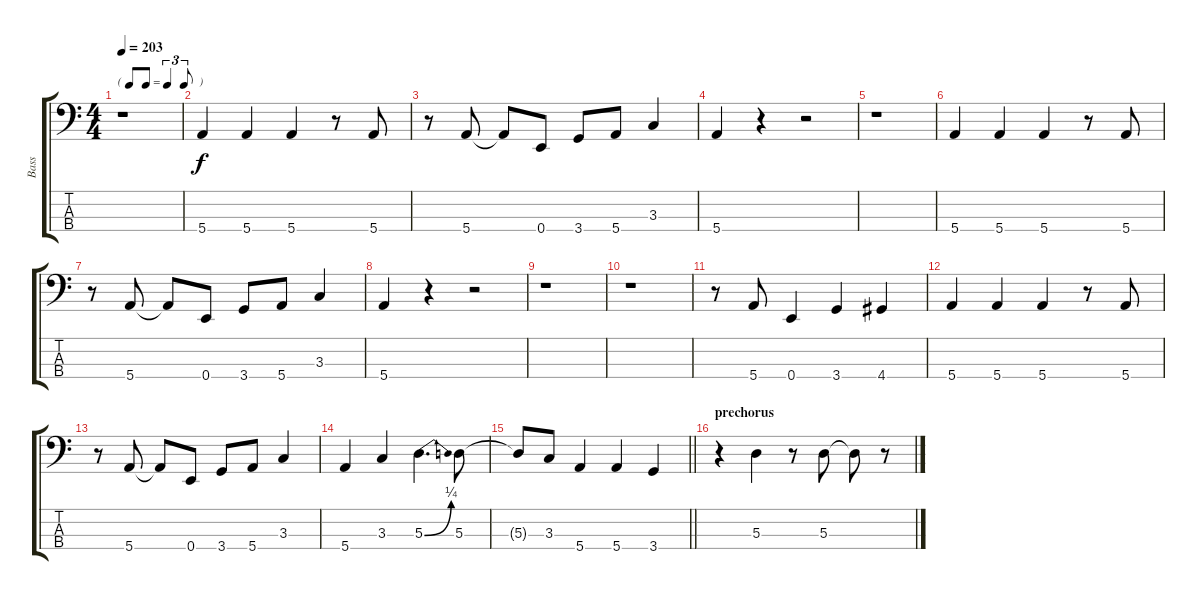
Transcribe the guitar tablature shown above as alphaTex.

\track ("Bass" "Bass") {instrument electricbassfinger}
\staff {score tabs}
\tuning (G2 D2 A1 E1) {hide}
\ts (4 4)
\tf triplet8th
\tempo 203
\clef f4
\ks c
r.1{dy f} |
5.4.4 5.4.4 5.4.4 r.8 5.4.8 |
r.8 5.4.8 5.4{t}.8 0.4.8 3.4.8 5.4.8 3.3.4 |
5.4.4 r.4 r.2 |
r.1 |
5.4.4 5.4.4 5.4.4 r.8 5.4.8 |
r.8 5.4.8 5.4{t}.8 0.4.8 3.4.8 5.4.8 3.3.4 |
5.4.4 r.4 r.2 |
r.1 |
r.1 |
r.8 5.4.8 0.4.4 3.4.4 4.4.4 |
5.4.4 5.4.4 5.4.4 r.8 5.4.8 |
r.8 5.4.8 5.4{t}.8 0.4.8 3.4.8 5.4.8 3.3.4 |
5.4.4 3.3.4 5.3{be (bend 0 0 60 1)}.4{d} 5.3.8 |
\barLineRight lightlight
5.3{t}.8 3.3.8 5.4.4 5.4.4 3.4.4 |
\section ("" "prechorus")
r.4 5.3.4 r.8 5.3.8 5.3{t}.8 r.8
